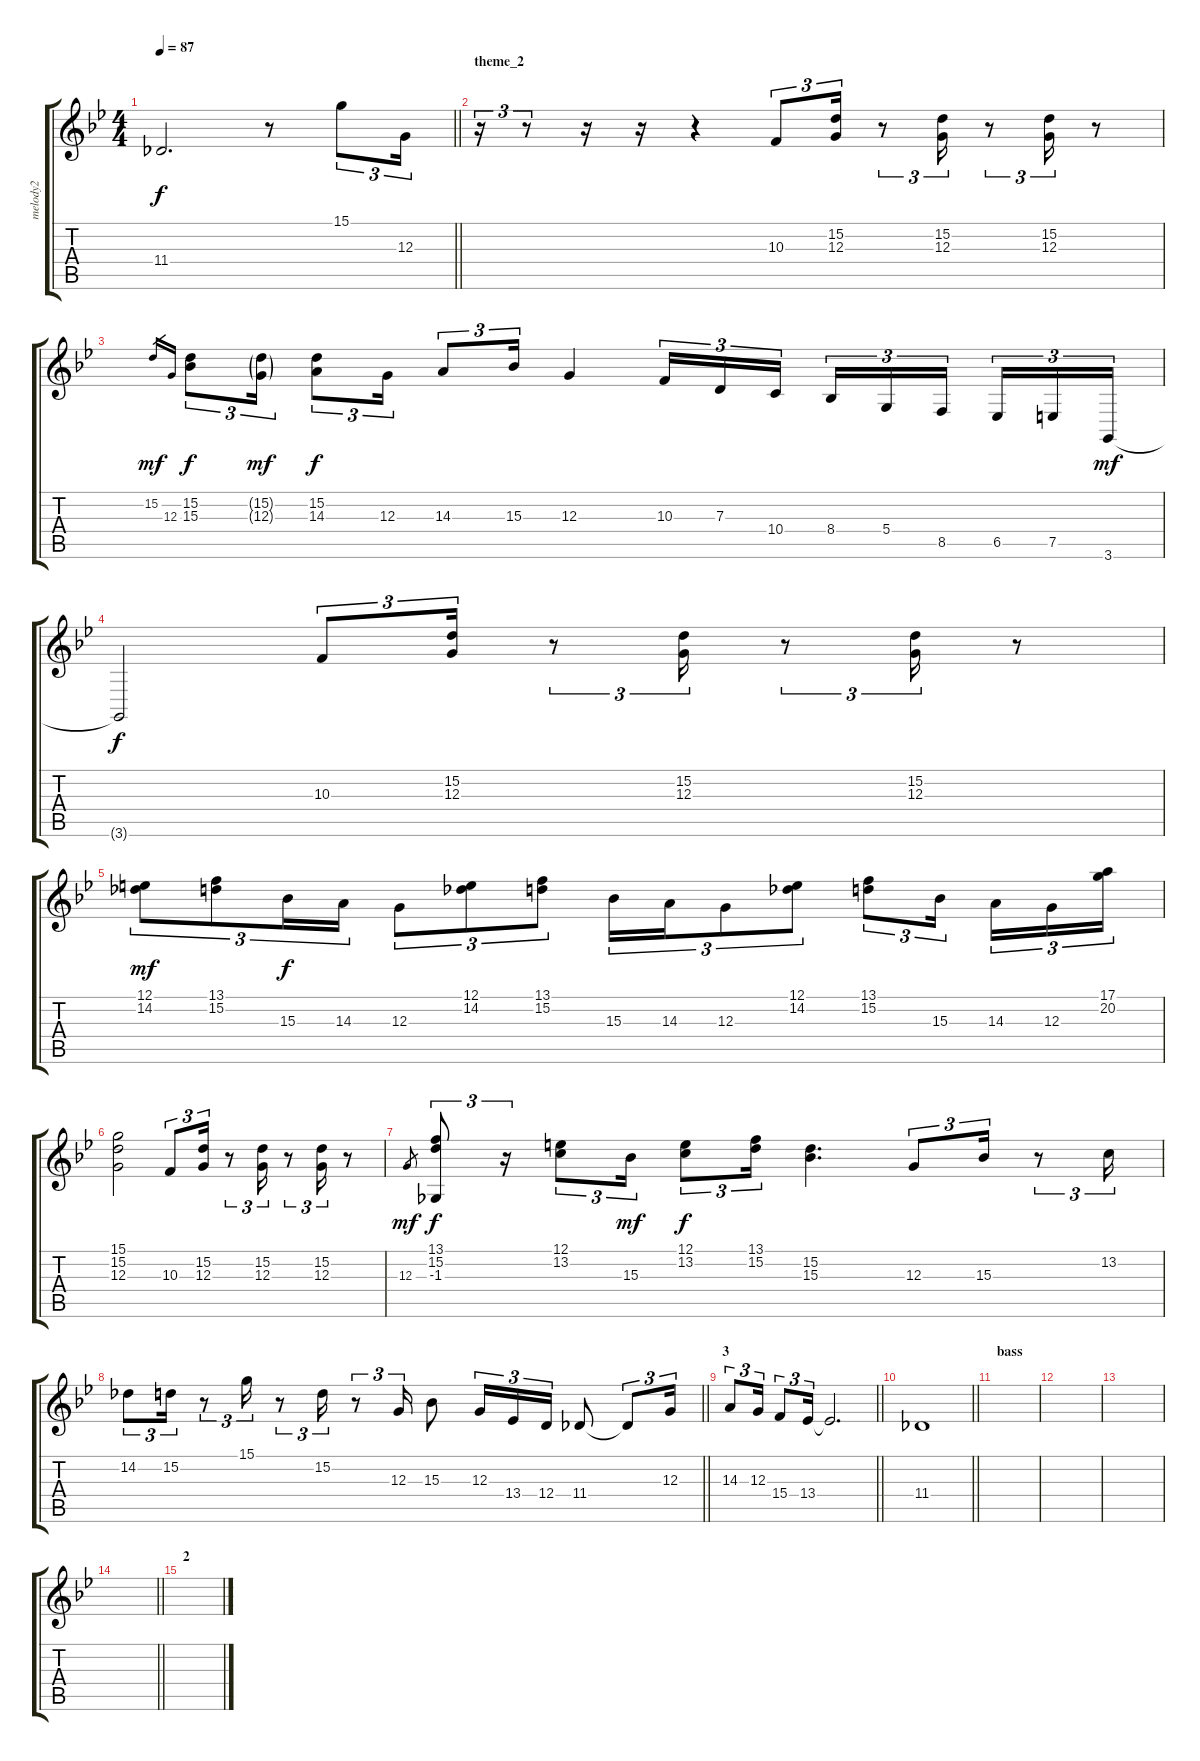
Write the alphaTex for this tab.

\track ("melody2" "melody2") {instrument electricpiano2}
\staff {score tabs}
\tuning (E4 B3 G3 D3 A2 E2) {hide}
\ts (4 4)
\tempo 87
\clef g2
\barLineRight lightlight
\ks gminor
11.4.2{d dy f} r.8 15.1.8{tu (3 2)} 12.3.16{tu (3 2)} |
\section ("" "theme_2")
r.16{tu (3 2)} r.8{tu (3 2)} r.16 r.16 r.4 10.3.8{tu (3 2)} (15.2 12.3).16{tu (3 2)} r.8{tu (3 2)} (15.2 12.3).16{tu (3 2)} r.8{tu (3 2)} (15.2 12.3).16{tu (3 2)} r.8 |
15.2.16{gr dy mf} 12.3.16{gr} (15.2 15.3).8{tu (3 2) dy f} (15.2{g} 12.3{g}).16{tu (3 2) dy mf} (15.2 14.3).8{tu (3 2) dy f} 12.3.16{tu (3 2)} 14.3.8{tu (3 2)} 15.3.16{tu (3 2)} 12.3.4 10.3.16{tu (3 2)} 7.3.16{tu (3 2)} 10.4.16{tu (3 2)} 8.4.16{tu (3 2)} 5.4.16{tu (3 2)} 8.5.16{tu (3 2) beam splitsecondary} 6.5.16{tu (3 2)} 7.5.16{tu (3 2)} 3.6.16{tu (3 2) dy mf} |
3.6{t}.2{dy f} 10.3.8{tu (3 2)} (15.2 12.3).16{tu (3 2)} r.8{tu (3 2)} (15.2 12.3).16{tu (3 2)} r.8{tu (3 2)} (15.2 12.3).16{tu (3 2)} r.8 |
(12.1 14.2).8{tu (3 2) dy mf} (13.1 15.2).8{tu (3 2)} 15.3.16{tu (3 2) dy f} 14.3.16{tu (3 2)} 12.3.8{tu (3 2)} (12.1 14.2).8{tu (3 2)} (13.1 15.2).8{tu (3 2)} 15.3.16{tu (3 2)} 14.3.16{tu (3 2)} 12.3.8{tu (3 2)} (12.1 14.2).8{tu (3 2)} (13.1 15.2).8{tu (3 2)} 15.3.16{tu (3 2) beam splitsecondary} 14.3.16{tu (3 2)} 12.3.16{tu (3 2)} (17.1 20.2).16{tu (3 2)} |
(15.1 15.2 12.3).2 10.3.8{tu (3 2)} (15.2 12.3).16{tu (3 2)} r.8{tu (3 2)} (15.2 12.3).16{tu (3 2)} r.8{tu (3 2)} (15.2 12.3).16{tu (3 2)} r.8 |
12.3.8{gr dy mf} (13.1 15.2 -1.3).8{tu (3 2) dy f} r.16{tu (3 2)} (12.1 13.2).8{tu (3 2)} 15.3.16{tu (3 2) dy mf} (12.1 13.2).8{tu (3 2) dy f} (13.1 15.2).16{tu (3 2)} (15.2 15.3).4{d} 12.3.8{tu (3 2)} 15.3.16{tu (3 2)} r.8{tu (3 2)} 13.2.16{tu (3 2)} |
\barLineRight lightlight
14.2.8{tu (3 2)} 15.2.16{tu (3 2)} r.8{tu (3 2)} 15.1.16{tu (3 2)} r.8{tu (3 2)} 15.2.16{tu (3 2)} r.8{tu (3 2)} 12.3.16{tu (3 2)} 15.3.8 12.3.16{tu (3 2)} 13.4.16{tu (3 2)} 12.4.16{tu (3 2)} 11.4.8 11.4{t}.8{tu (3 2)} 12.3.16{tu (3 2)} |
\section ("" "3")
\barLineRight lightlight
14.3.8{tu (3 2)} 12.3.16{tu (3 2)} 15.4.8{tu (3 2)} 13.4.16{tu (3 2)} 13.4{t}.2{d} |
\barLineRight lightlight
11.4.1 |
\section ("" "bass")
|
|
|
\barLineRight lightlight
|
\section ("" "2")
